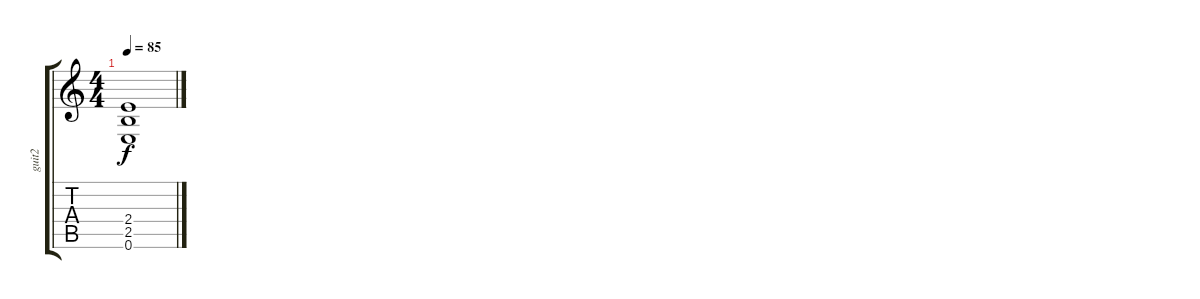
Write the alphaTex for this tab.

\track ("guit2" "guit2") {instrument distortionguitar}
\staff {score tabs}
\tuning (E4 B3 G3 D3 A2 E2) {hide}
\ts (4 4)
\tempo 85
\clef g2
\ks c
(2.4{t} 2.5{t} 0.6{t}).1{dy f}
